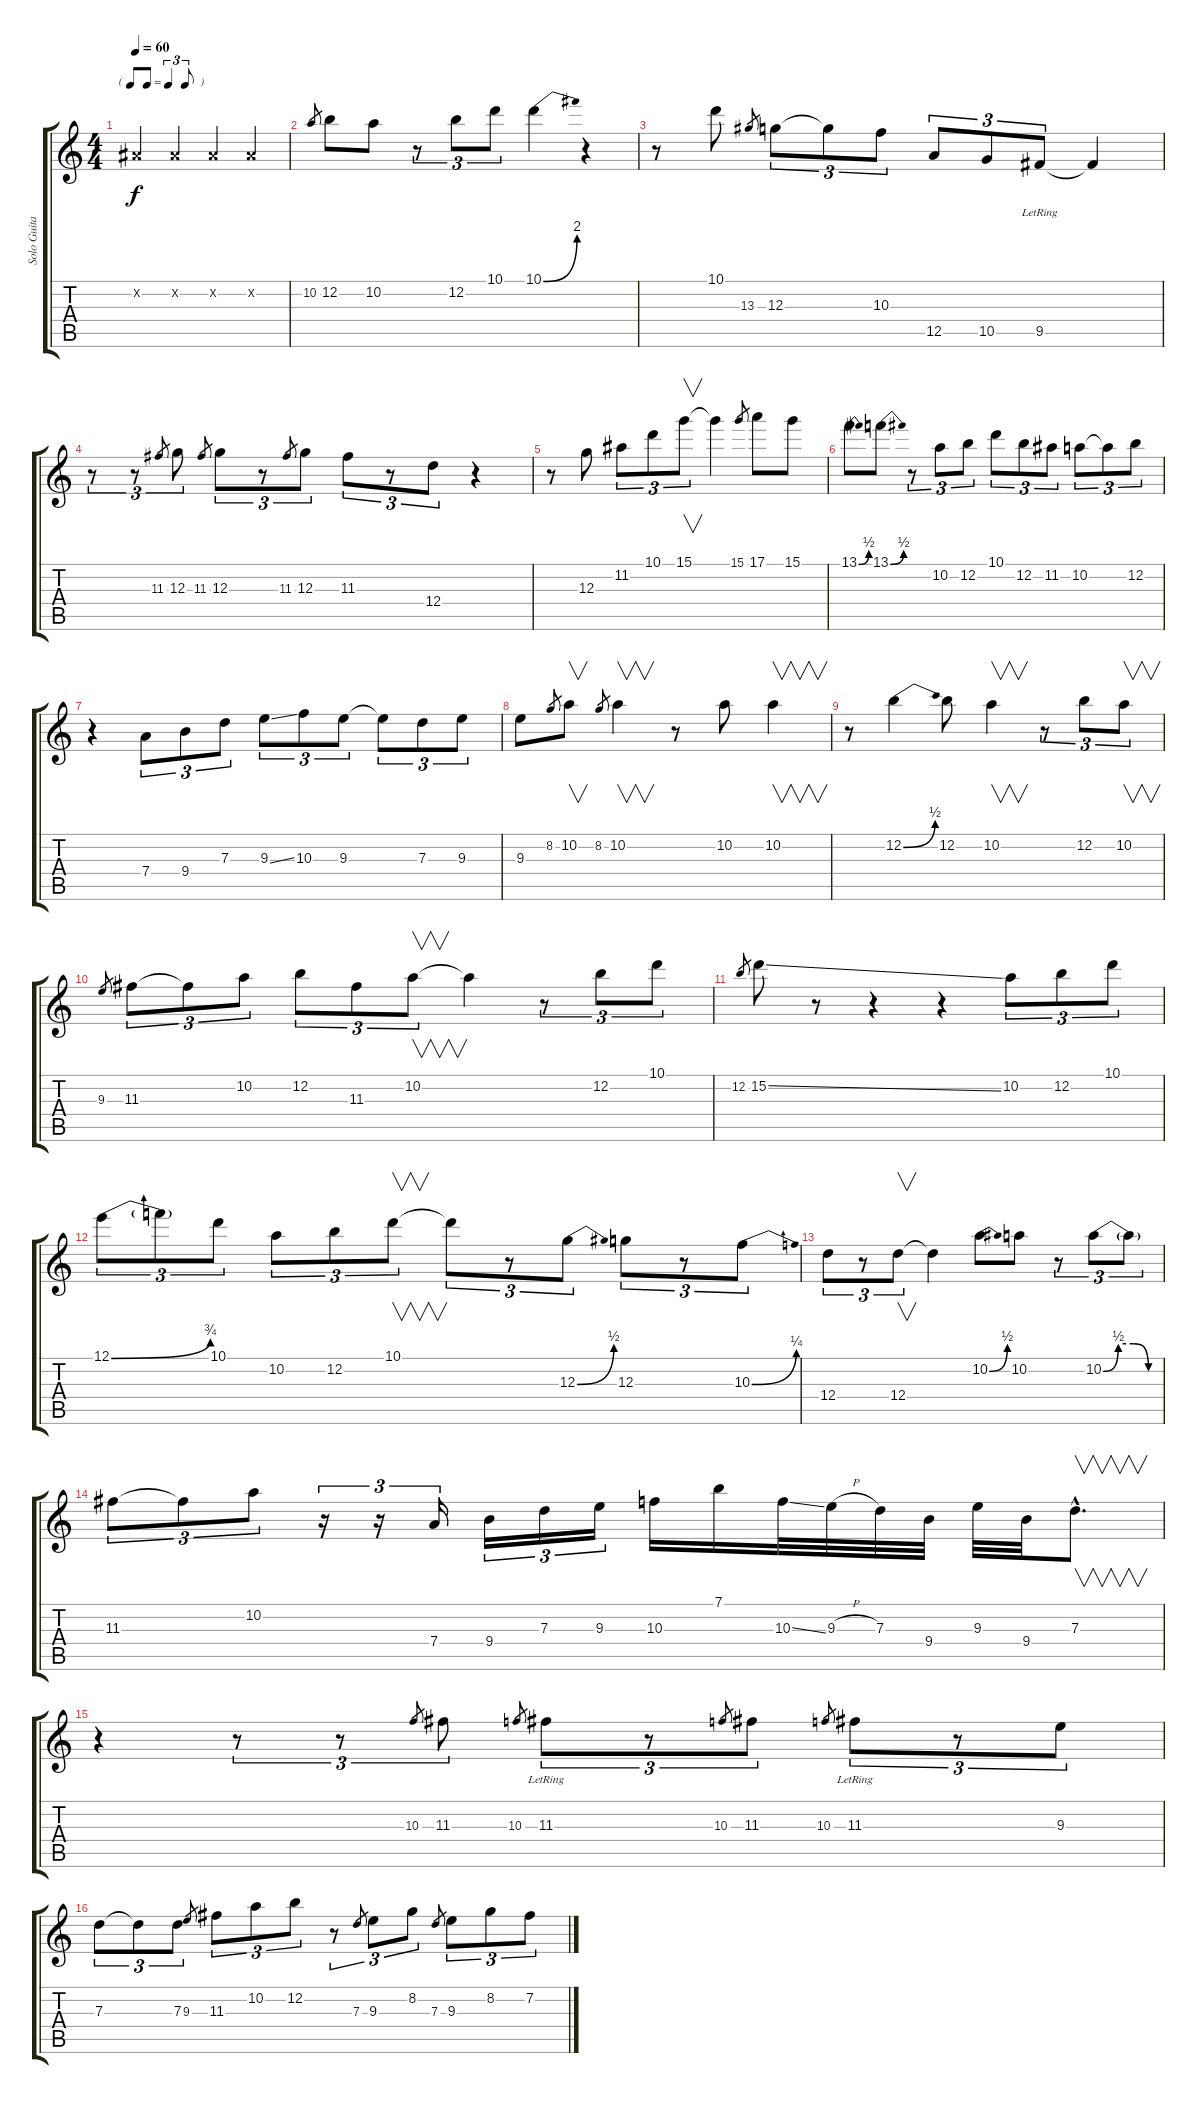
\track ("Solo Guitar" "Solo Guita") {instrument acousticguitarnylon}
\staff {score tabs}
\tuning (E4 B3 G3 D3 A2 E2) {hide}
\ts (4 4)
\tf triplet8th
\tempo 60
\clef g2
\ks c
-1.2{x}.4{dy f instrument acousticguitarnylon} -1.2{x}.4 -1.2{x}.4 -1.2{x}.4 |
10.2.8{gr} 12.2.8 10.2.8 r.8{tu (3 2)} 12.2.8{tu (3 2)} 10.1.8{tu (3 2)} 10.1{be (bend 0 0 60 8)}.4 r.4 |
r.8 10.1.8 13.3.8{gr} 12.3.8{tu (3 2)} 12.3{t}.8{tu (3 2)} 10.3.8{tu (3 2)} 12.5.8{tu (3 2)} 10.5.8{tu (3 2)} 9.5{lr}.8{tu (3 2)} 9.5{t}.4 |
r.8{tu (3 2)} r.8{tu (3 2)} 11.3.8{gr} 12.3.8{tu (3 2)} 11.3.8{gr} 12.3.8{tu (3 2)} r.8{tu (3 2)} 11.3.8{gr} 12.3.8{tu (3 2)} 11.3.8{tu (3 2)} r.8{tu (3 2)} 12.4.8{tu (3 2)} r.4 |
r.8 12.3.8 11.2.8{tu (3 2)} 10.1.8{tu (3 2)} 15.1.8{v tu (3 2)} 15.1{t}.4 15.1.8{gr} 17.1.8 15.1.8 |
13.1{be (bend 0 0 60 2)}.8 13.1{be (bend 0 0 60 2)}.8 r.8{tu (3 2)} 10.2.8{tu (3 2)} 12.2.8{tu (3 2)} 10.1.8{tu (3 2)} 12.2.8{tu (3 2)} 11.2.8{tu (3 2)} 10.2.8{tu (3 2)} 10.2{t}.8{tu (3 2)} 12.2.8{tu (3 2)} |
r.4 7.4.8{tu (3 2)} 9.4.8{tu (3 2)} 7.3.8{tu (3 2)} 9.3{ss}.8{tu (3 2)} 10.3.8{tu (3 2)} 9.3.8{tu (3 2)} 9.3{t}.8{tu (3 2)} 7.3.8{tu (3 2)} 9.3.8{tu (3 2)} |
9.3.8 8.2.8{gr} 10.2.8{v} 8.2.8{gr} 10.2.4{v} r.8 10.2.8 10.2.4{v} |
r.8 12.2{be (bend 0 0 60 2)}.4 12.2.8 10.2.4{v} r.8{tu (3 2)} 12.2.8{tu (3 2)} 10.2.8{v tu (3 2)} |
9.3.8{gr} 11.3.8{tu (3 2)} 11.3{t}.8{tu (3 2)} 10.2.8{tu (3 2)} 12.2.8{tu (3 2)} 11.3.8{tu (3 2)} 10.2.8{v tu (3 2)} 10.2{t}.4 r.8{tu (3 2)} 12.2.8{tu (3 2)} 10.1.8{tu (3 2)} |
12.2.8{gr} 15.2{ss}.8 r.8 r.4 r.4 10.2.8{tu (3 2)} 12.2.8{tu (3 2)} 10.1.8{tu (3 2)} |
12.1{be (bend 0 0 60 3)}.8{tu (3 2)} 12.1{t}.8{tu (3 2)} 10.1.8{tu (3 2)} 10.2.8{tu (3 2)} 12.2.8{tu (3 2)} 10.1.8{v tu (3 2)} 10.1{t}.8{tu (3 2)} r.8{tu (3 2)} 12.3{be (bend 0 0 60 2)}.8{tu (3 2)} 12.3.8{tu (3 2)} r.8{tu (3 2)} 10.3{be (bend 0 0 60 1)}.8{tu (3 2)} |
12.4.8{tu (3 2)} r.8{tu (3 2)} 12.4.8{v tu (3 2)} 12.4{t}.4 10.2{be (bend 0 0 60 2)}.8 10.2.8 r.8{tu (3 2)} 10.2{be (custom 0 0 15 2 30 2 45 0 60 0)}.8{tu (3 2)} 10.2{t}.8{tu (3 2)} |
11.3.8{tu (3 2)} 11.3{t}.8{tu (3 2)} 10.2.8{tu (3 2)} r.16{tu (3 2)} r.16{tu (3 2)} 7.4.16{tu (3 2)} 9.4.16{tu (3 2)} 7.3.16{tu (3 2)} 9.3.16{tu (3 2)} 10.3.16 7.1.16 10.3{ss}.32 9.3{h}.32 7.3.32 9.4.32 9.3.32 9.4.32 7.3{hac}.8{v d} |
r.4 r.8{tu (3 2)} r.8{tu (3 2)} 10.3.8{gr} 11.3.8{tu (3 2)} 10.3.8{gr} 11.3{lr}.8{tu (3 2)} r.8{tu (3 2)} 10.3.8{gr} 11.3.8{tu (3 2)} 10.3.8{gr} 11.3{lr}.8{tu (3 2)} r.8{tu (3 2)} 9.3.8{tu (3 2)} |
7.3.8{tu (3 2)} 7.3{t}.8{tu (3 2)} 7.3.8{tu (3 2)} 9.3.8{gr} 11.3.8{tu (3 2)} 10.2.8{tu (3 2)} 12.2.8{tu (3 2)} r.8{tu (3 2)} 7.3.8{gr} 9.3.8{tu (3 2)} 8.2.8{tu (3 2)} 7.3.8{gr} 9.3.8{tu (3 2)} 8.2.8{tu (3 2)} 7.2.8{tu (3 2)}
